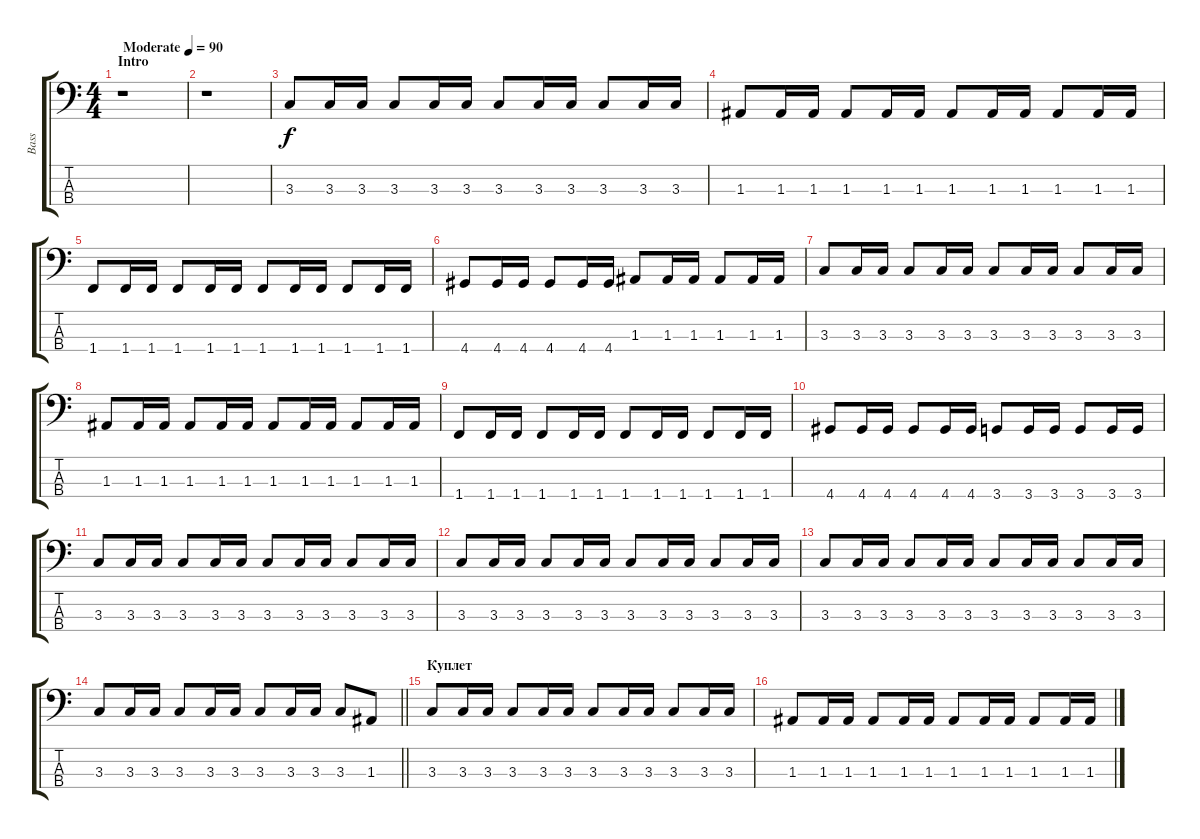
\track ("Bass" "Bass") {instrument electricbassfinger}
\staff {score tabs}
\tuning (G2 D2 A1 E1) {hide}
\ts (4 4)
\section ("" "Intro")
\tempo (90 "Moderate")
\clef f4
\ks c
r.1{dy f instrument electricbassfinger} |
r.1 |
3.3.8 3.3.16 3.3.16 3.3.8 3.3.16 3.3.16 3.3.8 3.3.16 3.3.16 3.3.8 3.3.16 3.3.16 |
1.3.8 1.3.16 1.3.16 1.3.8 1.3.16 1.3.16 1.3.8 1.3.16 1.3.16 1.3.8 1.3.16 1.3.16 |
1.4.8 1.4.16 1.4.16 1.4.8 1.4.16 1.4.16 1.4.8 1.4.16 1.4.16 1.4.8 1.4.16 1.4.16 |
4.4.8 4.4.16 4.4.16 4.4.8 4.4.16 4.4.16 1.3.8 1.3.16 1.3.16 1.3.8 1.3.16 1.3.16 |
3.3.8 3.3.16 3.3.16 3.3.8 3.3.16 3.3.16 3.3.8 3.3.16 3.3.16 3.3.8 3.3.16 3.3.16 |
1.3.8 1.3.16 1.3.16 1.3.8 1.3.16 1.3.16 1.3.8 1.3.16 1.3.16 1.3.8 1.3.16 1.3.16 |
1.4.8 1.4.16 1.4.16 1.4.8 1.4.16 1.4.16 1.4.8 1.4.16 1.4.16 1.4.8 1.4.16 1.4.16 |
4.4.8 4.4.16 4.4.16 4.4.8 4.4.16 4.4.16 3.4.8 3.4.16 3.4.16 3.4.8 3.4.16 3.4.16 |
3.3.8 3.3.16 3.3.16 3.3.8 3.3.16 3.3.16 3.3.8 3.3.16 3.3.16 3.3.8 3.3.16 3.3.16 |
3.3.8 3.3.16 3.3.16 3.3.8 3.3.16 3.3.16 3.3.8 3.3.16 3.3.16 3.3.8 3.3.16 3.3.16 |
3.3.8 3.3.16 3.3.16 3.3.8 3.3.16 3.3.16 3.3.8 3.3.16 3.3.16 3.3.8 3.3.16 3.3.16 |
\barLineRight lightlight
3.3.8 3.3.16 3.3.16 3.3.8 3.3.16 3.3.16 3.3.8 3.3.16 3.3.16 3.3.8 1.3.8 |
\section ("" "Куплет ")
3.3.8 3.3.16 3.3.16 3.3.8 3.3.16 3.3.16 3.3.8 3.3.16 3.3.16 3.3.8 3.3.16 3.3.16 |
1.3.8 1.3.16 1.3.16 1.3.8 1.3.16 1.3.16 1.3.8 1.3.16 1.3.16 1.3.8 1.3.16 1.3.16
